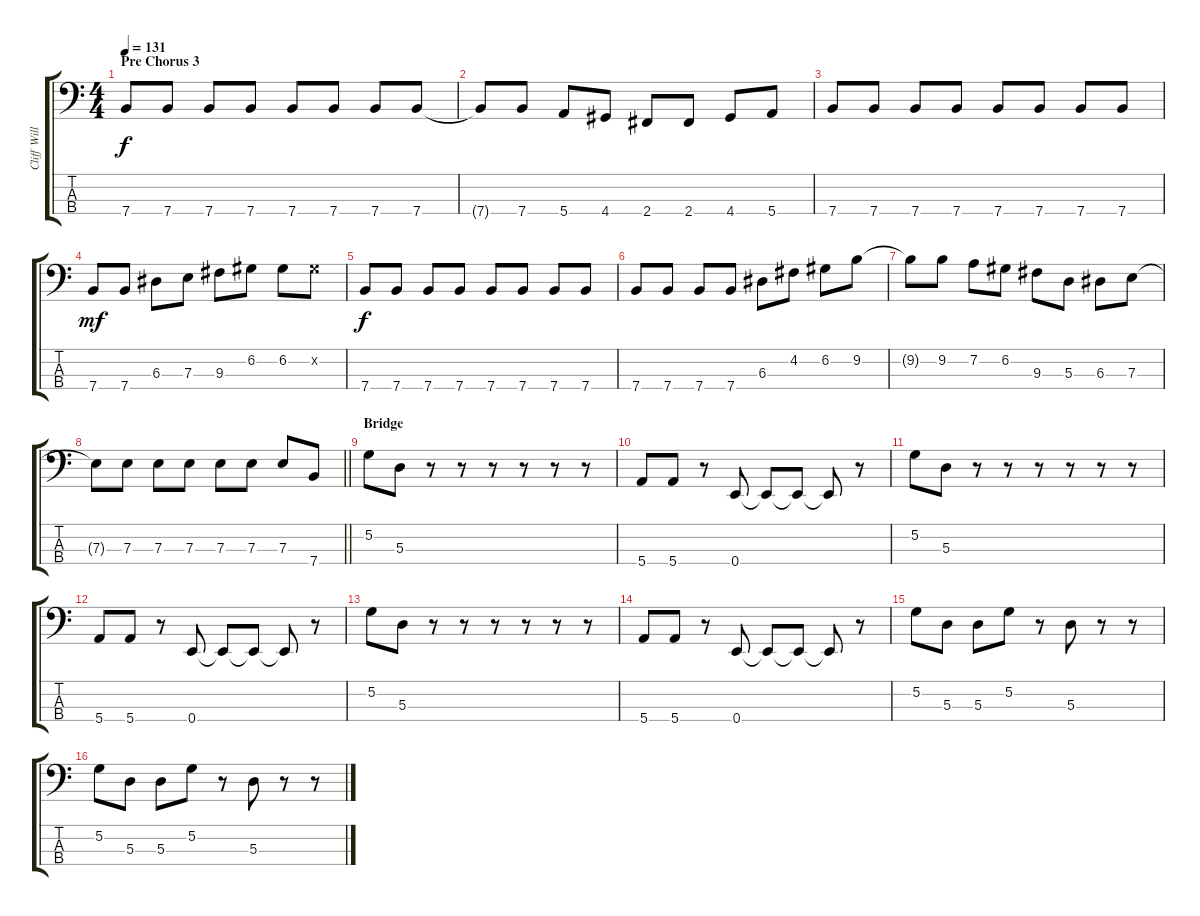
\track ("Cliff Williams" "Cliff Will") {instrument electricbassfinger}
\staff {score tabs}
\tuning (G2 D2 A1 E1) {hide}
\ts (4 4)
\section ("" "Pre Chorus 3")
\tempo 131
\clef f4
\ks c
7.4.8{dy f} 7.4.8 7.4.8 7.4.8 7.4.8 7.4.8 7.4.8 7.4.8 |
7.4{t}.8 7.4.8 5.4.8 4.4.8 2.4.8 2.4.8 4.4.8 5.4.8 |
7.4.8 7.4.8 7.4.8 7.4.8 7.4.8 7.4.8 7.4.8 7.4.8 |
7.4.8{dy mf} 7.4.8 6.3.8 7.3.8 9.3.8 6.2.8 6.2.8 6.2{x}.8 |
7.4.8{dy f} 7.4.8 7.4.8 7.4.8 7.4.8 7.4.8 7.4.8 7.4.8 |
7.4.8 7.4.8 7.4.8 7.4.8 6.3.8 4.2.8 6.2.8 9.2.8 |
9.2{t}.8 9.2.8 7.2.8 6.2.8 9.3.8 5.3.8 6.3.8 7.3.8 |
\barLineRight lightlight
7.3{t}.8 7.3.8 7.3.8 7.3.8 7.3.8 7.3.8 7.3.8 7.4.8 |
\section ("" "Bridge")
5.2.8 5.3.8 r.8 r.8 r.8 r.8 r.8 r.8 |
5.4.8 5.4.8 r.8 0.4.8 0.4{t}.8 0.4{t}.8 0.4{t}.8 r.8 |
5.2.8 5.3.8 r.8 r.8 r.8 r.8 r.8 r.8 |
5.4.8 5.4.8 r.8 0.4.8 0.4{t}.8 0.4{t}.8 0.4{t}.8 r.8 |
5.2.8 5.3.8 r.8 r.8 r.8 r.8 r.8 r.8 |
5.4.8 5.4.8 r.8 0.4.8 0.4{t}.8 0.4{t}.8 0.4{t}.8 r.8 |
5.2.8 5.3.8 5.3.8 5.2.8 r.8 5.3.8 r.8 r.8 |
5.2.8 5.3.8 5.3.8 5.2.8 r.8 5.3.8 r.8 r.8
